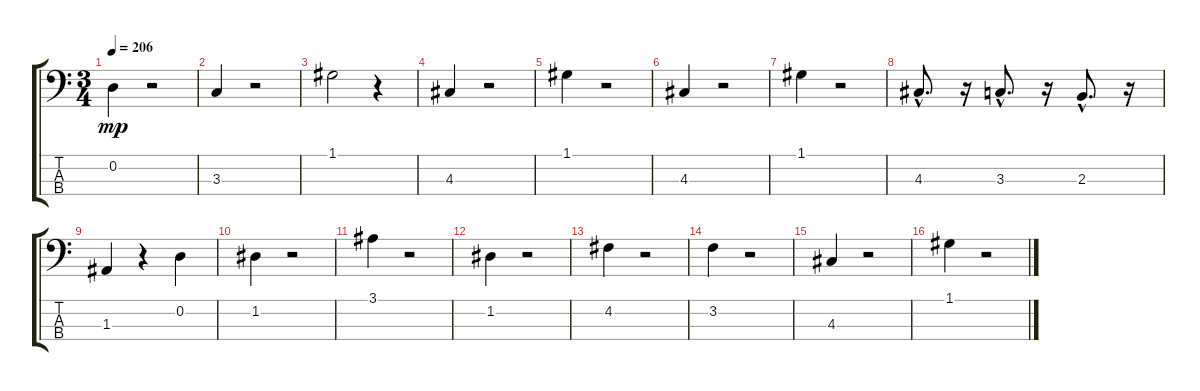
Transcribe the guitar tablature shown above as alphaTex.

\track "" {instrument acousticbass}
\staff {score tabs}
\tuning (G2 D2 A1 E1) {hide}
\ts (3 4)
\tempo 206
\clef f4
\ks c
0.2.4{dy mp} r.2 |
3.3.4 r.2 |
1.1.2 r.4 |
4.3.4 r.2 |
1.1.4 r.2 |
4.3.4 r.2 |
1.1.4 r.2 |
4.3{hac}.8{d} r.16 3.3{hac}.8{d} r.16 2.3{hac}.8{d} r.16 |
1.3.4 r.4 0.2.4 |
1.2.4 r.2 |
3.1.4 r.2 |
1.2.4 r.2 |
4.2.4 r.2 |
3.2.4 r.2 |
4.3.4 r.2 |
1.1.4 r.2
